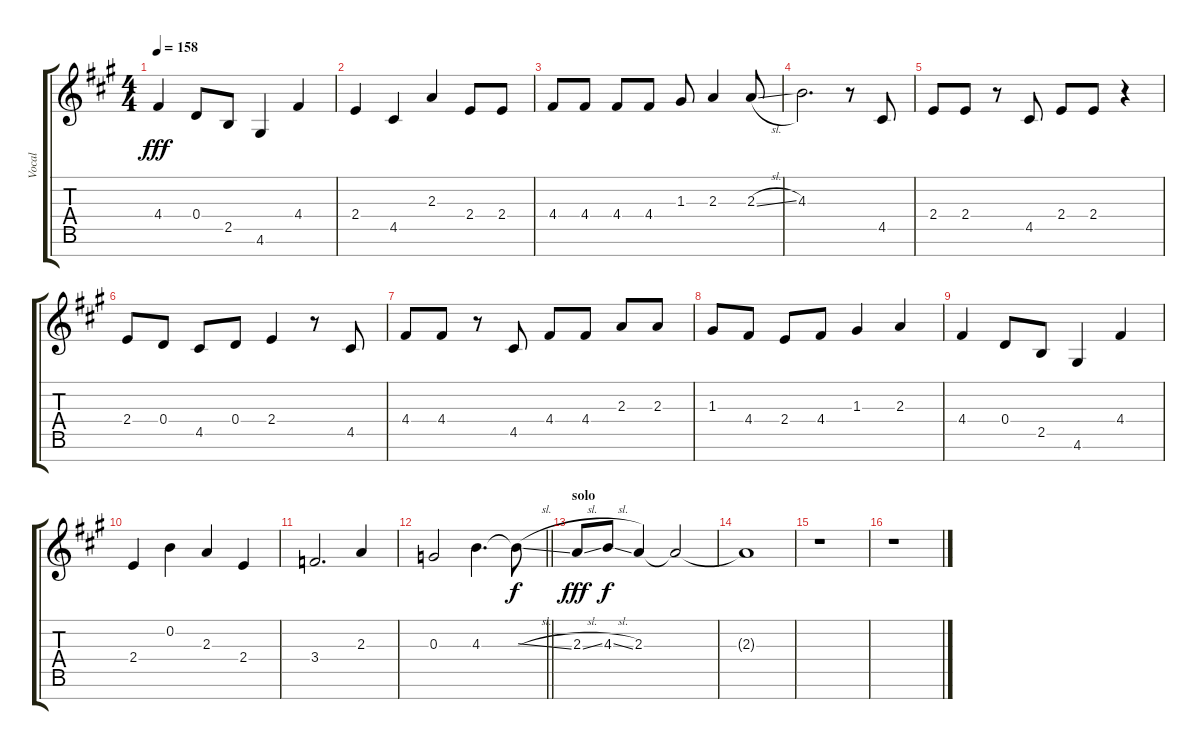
\track ("Vocal" "Vocal") {instrument voiceoohs}
\staff {score tabs}
\tuning (E5 B4 G4 D4 A3 E3 B2) {hide}
\ts (4 4)
\tempo 158
\clef g2
\ks a
4.4.4{dy fff} 0.4.8 2.5.8 4.6.4 4.4.4 |
2.4.4 4.5.4 2.3.4 2.4.8 2.4.8 |
4.4.8 4.4.8 4.4.8 4.4.8 1.3.8 2.3.4 2.3{sl}.8 |
4.3.2{d} r.8 4.5.8 |
2.4.8 2.4.8 r.8 4.5.8 2.4.8 2.4.8 r.4 |
2.4.8 0.4.8 4.5.8 0.4.8 2.4.4 r.8 4.5.8 |
4.4.8 4.4.8 r.8 4.5.8 4.4.8 4.4.8 2.3.8 2.3.8 |
1.3.8 4.4.8 2.4.8 4.4.8 1.3.4 2.3.4 |
4.4.4 0.4.8 2.5.8 4.6.4 4.4.4 |
2.4.4 0.2.4 2.3.4 2.4.4 |
3.4.2{d} 2.3.4 |
\barLineRight lightlight
0.3.2 4.3.4{d} 4.3{sl t}.8{dy f} |
\section ("" "solo")
2.3{sl}.8{dy fff} 4.3{sl}.8{dy f} 2.3.4 2.3{t}.2 |
2.3{t}.1 |
r.1 |
r.1
